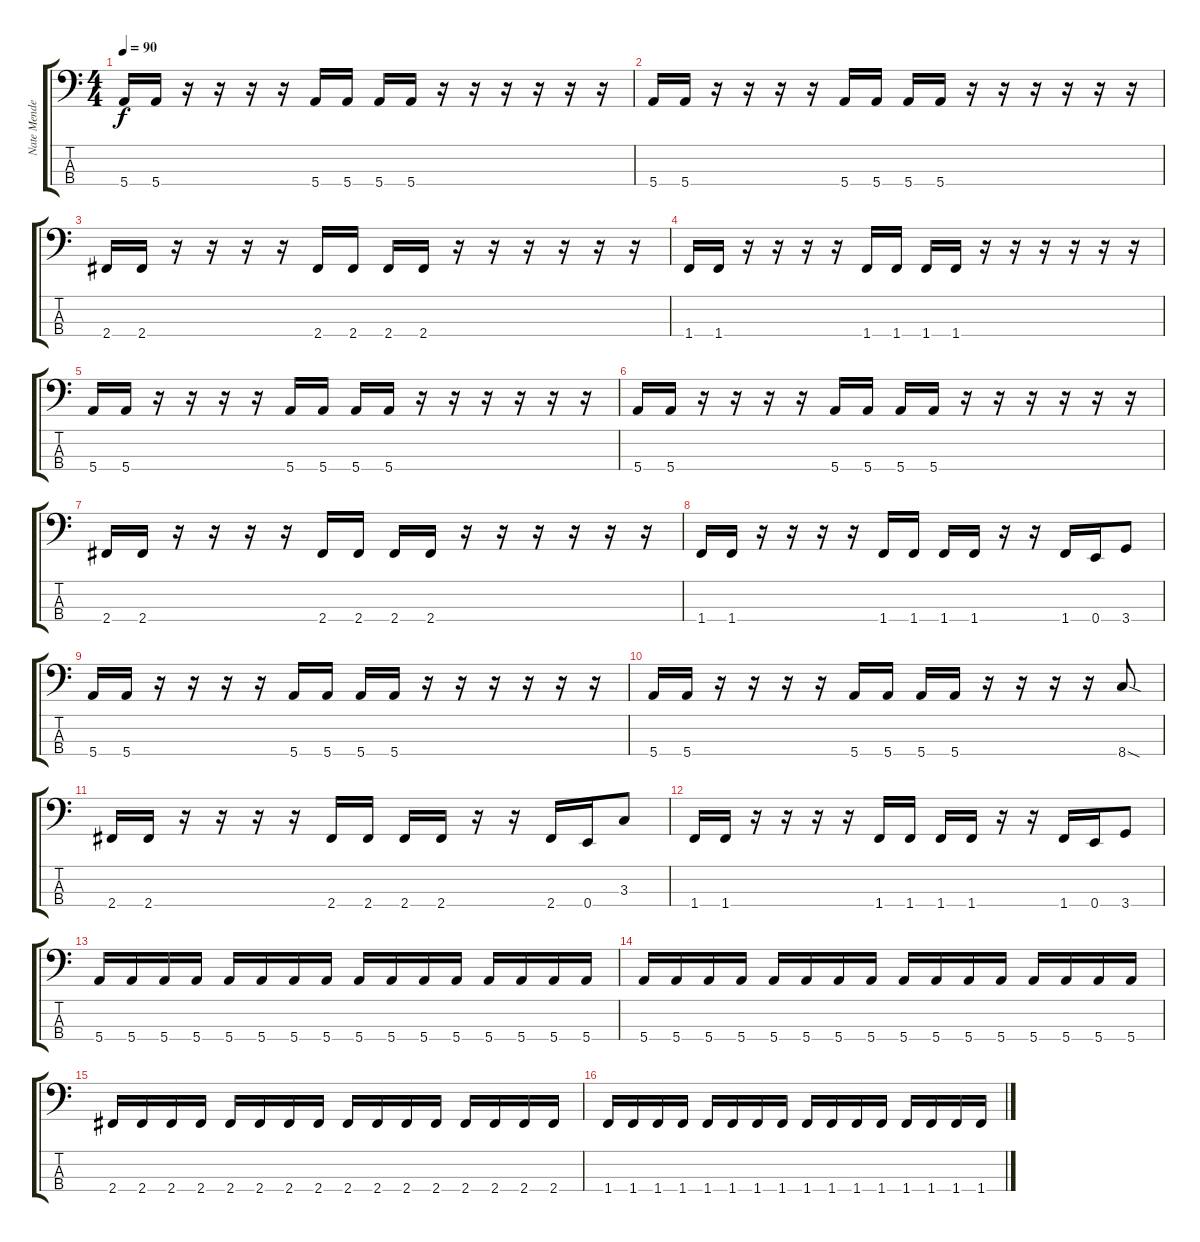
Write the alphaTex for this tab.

\track ("Nate Mendel - Bass Guitar" "Nate Mende") {instrument electricbassfinger}
\staff {score tabs}
\tuning (G2 D2 A1 E1) {hide}
\ts (4 4)
\tempo 90
\clef f4
\ks c
5.4.16{dy f} 5.4.16 r.16 r.16 r.16 r.16 5.4.16 5.4.16 5.4.16 5.4.16 r.16 r.16 r.16 r.16 r.16 r.16 |
5.4.16 5.4.16 r.16 r.16 r.16 r.16 5.4.16 5.4.16 5.4.16 5.4.16 r.16 r.16 r.16 r.16 r.16 r.16 |
2.4.16 2.4.16 r.16 r.16 r.16 r.16 2.4.16 2.4.16 2.4.16 2.4.16 r.16 r.16 r.16 r.16 r.16 r.16 |
1.4.16 1.4.16 r.16 r.16 r.16 r.16 1.4.16 1.4.16 1.4.16 1.4.16 r.16 r.16 r.16 r.16 r.16 r.16 |
5.4.16 5.4.16 r.16 r.16 r.16 r.16 5.4.16 5.4.16 5.4.16 5.4.16 r.16 r.16 r.16 r.16 r.16 r.16 |
5.4.16 5.4.16 r.16 r.16 r.16 r.16 5.4.16 5.4.16 5.4.16 5.4.16 r.16 r.16 r.16 r.16 r.16 r.16 |
2.4.16 2.4.16 r.16 r.16 r.16 r.16 2.4.16 2.4.16 2.4.16 2.4.16 r.16 r.16 r.16 r.16 r.16 r.16 |
1.4.16 1.4.16 r.16 r.16 r.16 r.16 1.4.16 1.4.16 1.4.16 1.4.16 r.16 r.16 1.4.16 0.4.16 3.4.8 |
5.4.16 5.4.16 r.16 r.16 r.16 r.16 5.4.16 5.4.16 5.4.16 5.4.16 r.16 r.16 r.16 r.16 r.16 r.16 |
5.4.16 5.4.16 r.16 r.16 r.16 r.16 5.4.16 5.4.16 5.4.16 5.4.16 r.16 r.16 r.16 r.16 8.4{sod}.8 |
2.4.16 2.4.16 r.16 r.16 r.16 r.16 2.4.16 2.4.16 2.4.16 2.4.16 r.16 r.16 2.4.16 0.4.16 3.3.8 |
1.4.16 1.4.16 r.16 r.16 r.16 r.16 1.4.16 1.4.16 1.4.16 1.4.16 r.16 r.16 1.4.16 0.4.16 3.4.8 |
5.4.16 5.4.16 5.4.16 5.4.16 5.4.16 5.4.16 5.4.16 5.4.16 5.4.16 5.4.16 5.4.16 5.4.16 5.4.16 5.4.16 5.4.16 5.4.16 |
5.4.16 5.4.16 5.4.16 5.4.16 5.4.16 5.4.16 5.4.16 5.4.16 5.4.16 5.4.16 5.4.16 5.4.16 5.4.16 5.4.16 5.4.16 5.4.16 |
2.4.16 2.4.16 2.4.16 2.4.16 2.4.16 2.4.16 2.4.16 2.4.16 2.4.16 2.4.16 2.4.16 2.4.16 2.4.16 2.4.16 2.4.16 2.4.16 |
1.4.16 1.4.16 1.4.16 1.4.16 1.4.16 1.4.16 1.4.16 1.4.16 1.4.16 1.4.16 1.4.16 1.4.16 1.4.16 1.4.16 1.4.16 1.4.16
